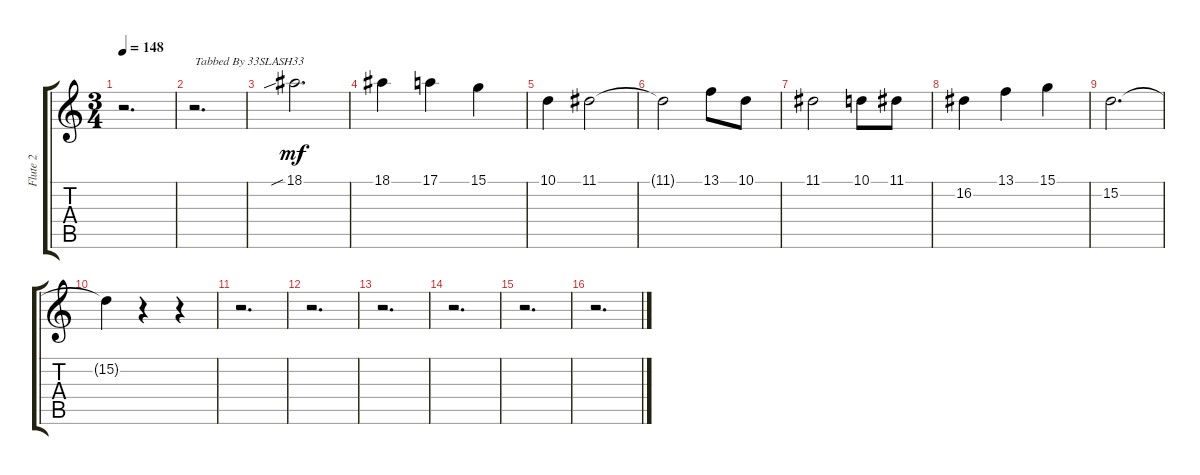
\track ("Flute 2" "Flute 2") {instrument flute}
\staff {score tabs}
\tuning (E4 B3 G3 D3 A2 E2) {hide}
\ts (3 4)
\tempo 148
\clef g2
\ks c
r.2{d dy f} |
r.2{d txt "Tabbed By 33SLASH33"} |
18.1{sib}.2{d dy mf} |
18.1.4 17.1.4 15.1.4 |
10.1.4 11.1.2 |
11.1{t}.2 13.1.8 10.1.8 |
11.1.2 10.1.8 11.1.8 |
16.2.4 13.1.4 15.1.4 |
15.2.2{d} |
15.2{t}.4 r.4 r.4 |
r.2{d} |
r.2{d} |
r.2{d} |
r.2{d} |
r.2{d} |
r.2{d}
